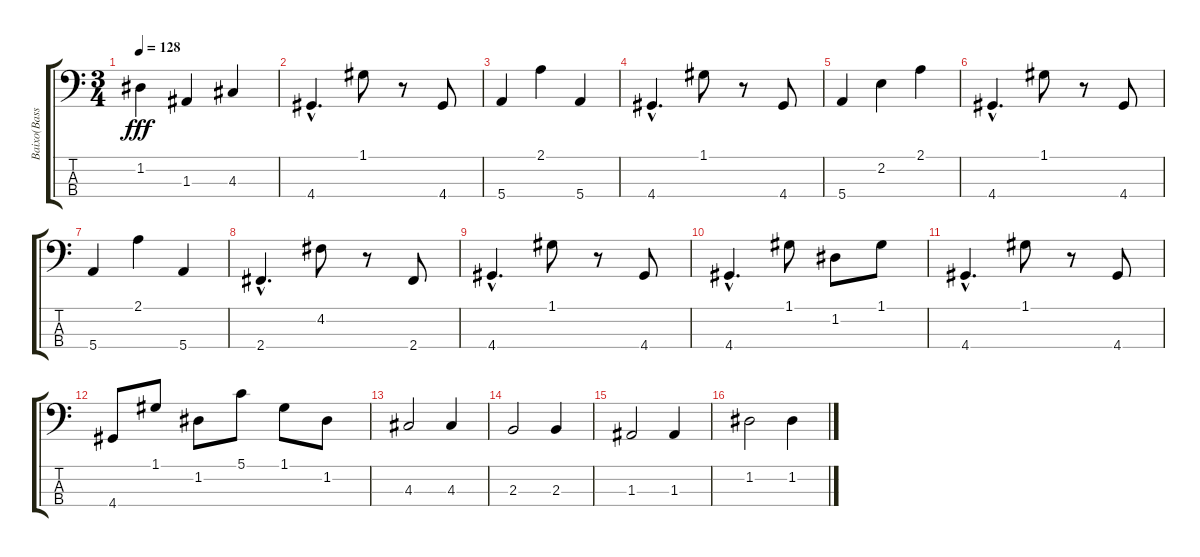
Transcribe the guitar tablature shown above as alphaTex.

\track ("Baixo(Bass)" "Baixo(Bass") {instrument acousticbass}
\staff {score tabs}
\tuning (G2 D2 A1 E1) {hide}
\ts (3 4)
\tempo 128
\clef f4
\ks c
1.2.4{dy fff} 1.3.4 4.3.4 |
4.4{hac}.4{d} 1.1.8 r.8 4.4.8 |
5.4.4 2.1.4 5.4.4 |
4.4{hac}.4{d} 1.1.8 r.8 4.4.8 |
5.4.4 2.2.4 2.1.4 |
4.4{hac}.4{d} 1.1.8 r.8 4.4.8 |
5.4.4 2.1.4 5.4.4 |
2.4{hac}.4{d} 4.2.8 r.8 2.4.8 |
4.4{hac}.4{d} 1.1.8 r.8 4.4.8 |
4.4{hac}.4{d} 1.1.8 1.2.8 1.1.8 |
4.4{hac}.4{d} 1.1.8 r.8 4.4.8 |
4.4.8 1.1.8 1.2.8 5.1.8 1.1.8 1.2.8 |
4.3.2 4.3.4 |
2.3.2 2.3.4 |
1.3.2 1.3.4 |
1.2.2 1.2.4
